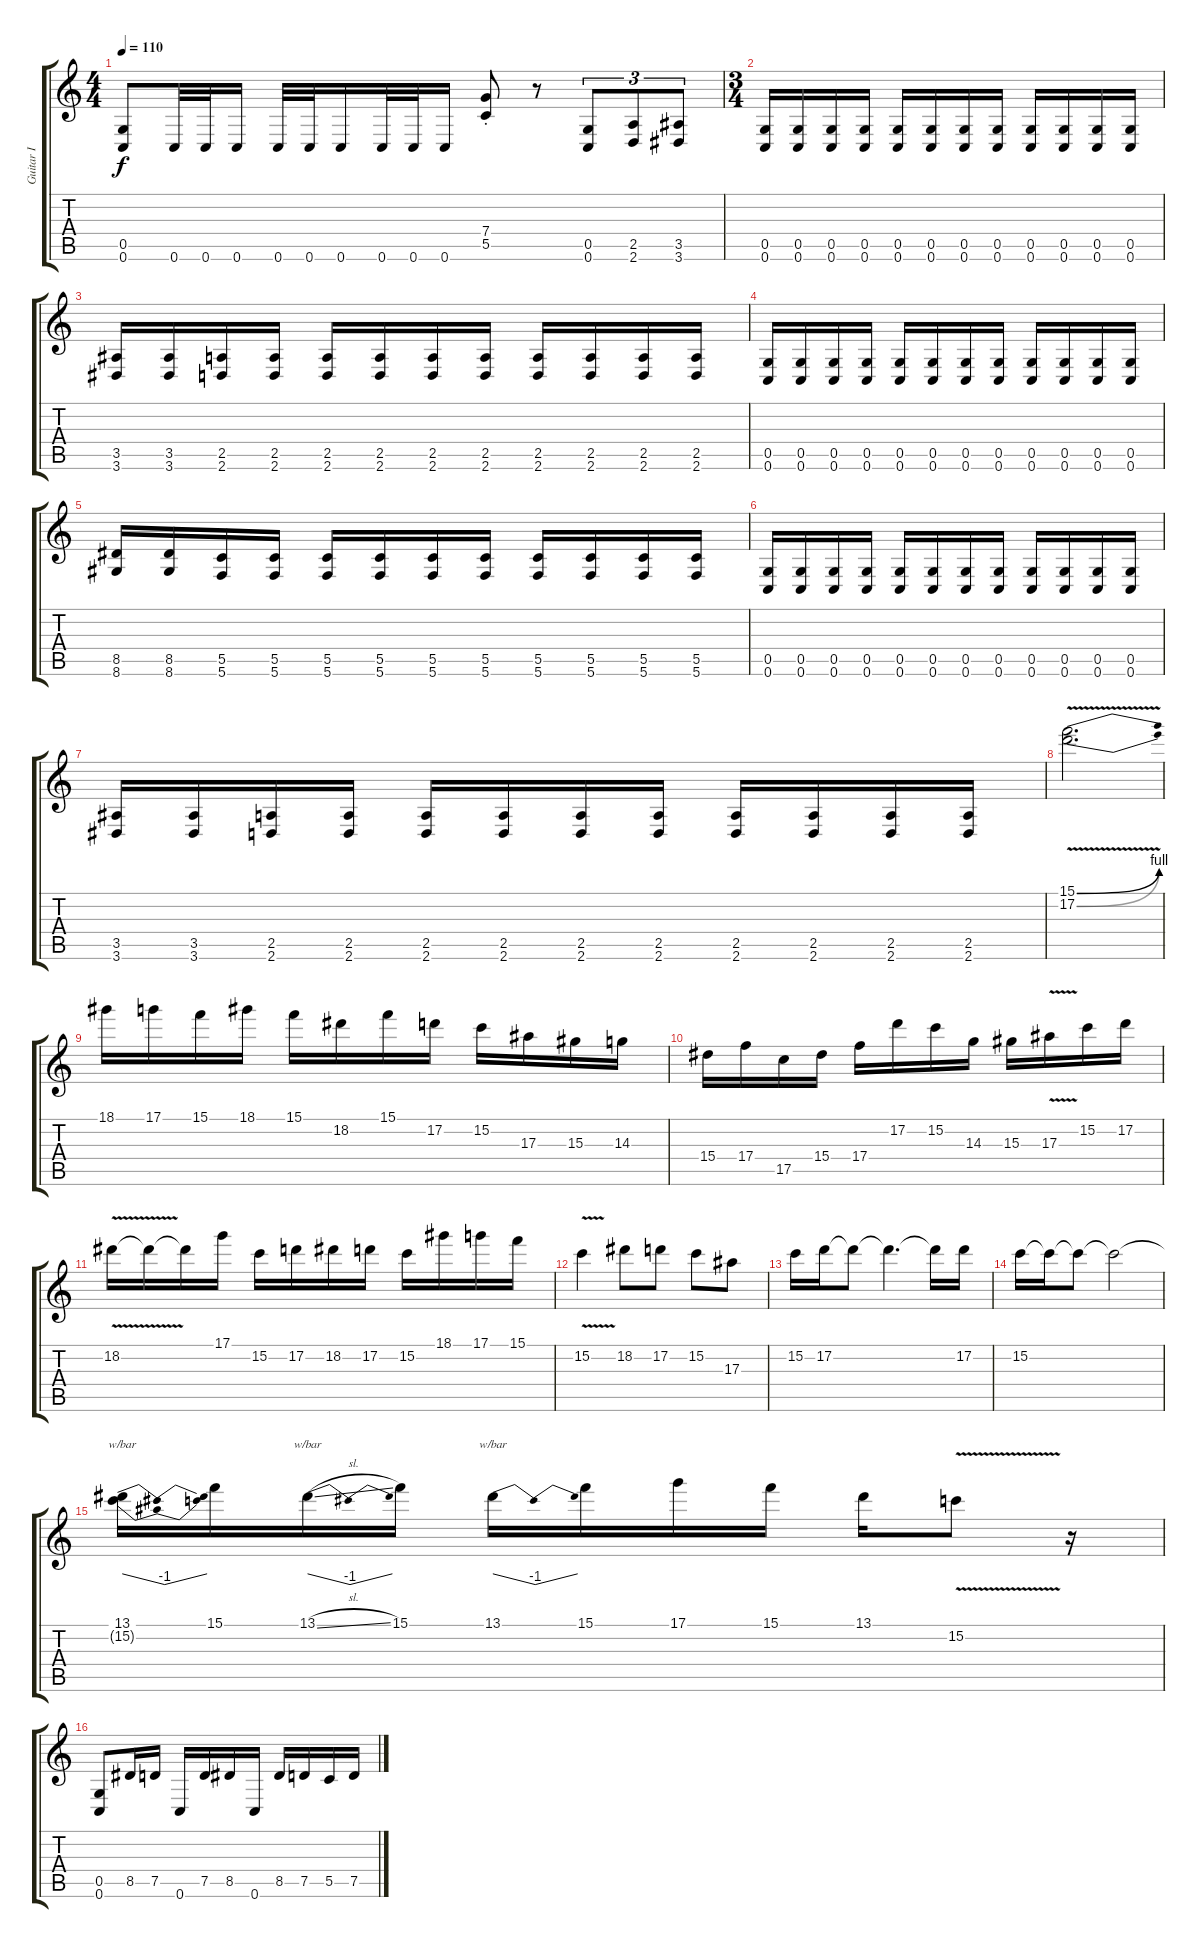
\track ("Guitar I" "Guitar I") {instrument overdrivenguitar}
\staff {score tabs}
\tuning (D4 A3 F3 C3 G2 C2) {hide}
\ts (4 4)
\tempo 110
\clef g2
\ks c
(0.5 0.6).8{dy f} 0.6.32 0.6.32 0.6.16 0.6.32 0.6.32 0.6.16 0.6.32 0.6.32 0.6.16 (7.4{st} 5.5{st}).8 r.8 (0.5 0.6).8{tu (3 2)} (2.5 2.6).8{tu (3 2)} (3.5 3.6).8{tu (3 2)} |
\ts (3 4)
(0.5 0.6).16 (0.5 0.6).16 (0.5 0.6).16 (0.5 0.6).16 (0.5 0.6).16 (0.5 0.6).16 (0.5 0.6).16 (0.5 0.6).16 (0.5 0.6).16 (0.5 0.6).16 (0.5 0.6).16 (0.5 0.6).16 |
(3.5 3.6).16 (3.5 3.6).16 (2.5 2.6).16 (2.5 2.6).16 (2.5 2.6).16 (2.5 2.6).16 (2.5 2.6).16 (2.5 2.6).16 (2.5 2.6).16 (2.5 2.6).16 (2.5 2.6).16 (2.5 2.6).16 |
(0.5 0.6).16 (0.5 0.6).16 (0.5 0.6).16 (0.5 0.6).16 (0.5 0.6).16 (0.5 0.6).16 (0.5 0.6).16 (0.5 0.6).16 (0.5 0.6).16 (0.5 0.6).16 (0.5 0.6).16 (0.5 0.6).16 |
(8.5 8.6).16 (8.5 8.6).16 (5.5 5.6).16 (5.5 5.6).16 (5.5 5.6).16 (5.5 5.6).16 (5.5 5.6).16 (5.5 5.6).16 (5.5 5.6).16 (5.5 5.6).16 (5.5 5.6).16 (5.5 5.6).16 |
(0.5 0.6).16 (0.5 0.6).16 (0.5 0.6).16 (0.5 0.6).16 (0.5 0.6).16 (0.5 0.6).16 (0.5 0.6).16 (0.5 0.6).16 (0.5 0.6).16 (0.5 0.6).16 (0.5 0.6).16 (0.5 0.6).16 |
(3.5 3.6).16 (3.5 3.6).16 (2.5 2.6).16 (2.5 2.6).16 (2.5 2.6).16 (2.5 2.6).16 (2.5 2.6).16 (2.5 2.6).16 (2.5 2.6).16 (2.5 2.6).16 (2.5 2.6).16 (2.5 2.6).16 |
(15.1{be (bend 0 0 60 4) v} 17.2{be (bend 0 0 60 4) v}).2{d volume 16} |
18.1.16 17.1.16 15.1.16 18.1.16 15.1.16 18.2.16 15.1.16 17.2.16 15.2.16 17.3.16 15.3.16 14.3.16 |
15.4.16 17.4.16 17.5.16 15.4.16 17.4.16 17.2.16 15.2.16 14.3.16 15.3.16 17.3{v}.16 15.2.16 17.2.16 |
18.2{v}.16 18.2{t}.16 18.2{t}.16 17.1.16 15.2.16 17.2.16 18.2.16 17.2.16 15.2.16 18.1.16 17.1.16 15.1.16 |
15.2{v}.4 18.2.8 17.2.8 15.2.8 17.3.8 |
15.2.16 17.2.16 17.2{t}.8 17.2{t}.4{d} 17.2{t}.16 17.2.16 |
15.2.16 15.2{t}.16 15.2{t}.8 15.2{t}.2 |
(13.1 15.2{t}).16{tbe (dip default 0 0 30 -4 60 0)} 15.1.16 13.1{sl}.16{tbe (dip default 0 0 30 -4 60 0)} 15.1.16 13.1.16{tbe (dip default 0 0 30 -4 60 0)} 15.1.16 17.1.16 15.1.16 13.1.16 15.2{v}.8 r.16 |
(0.5 0.6).8{volume 14} 8.5.16 7.5.16 0.6.16 7.5.16 8.5.16 0.6.16 8.5.16 7.5.16 5.5.16 7.5.16
